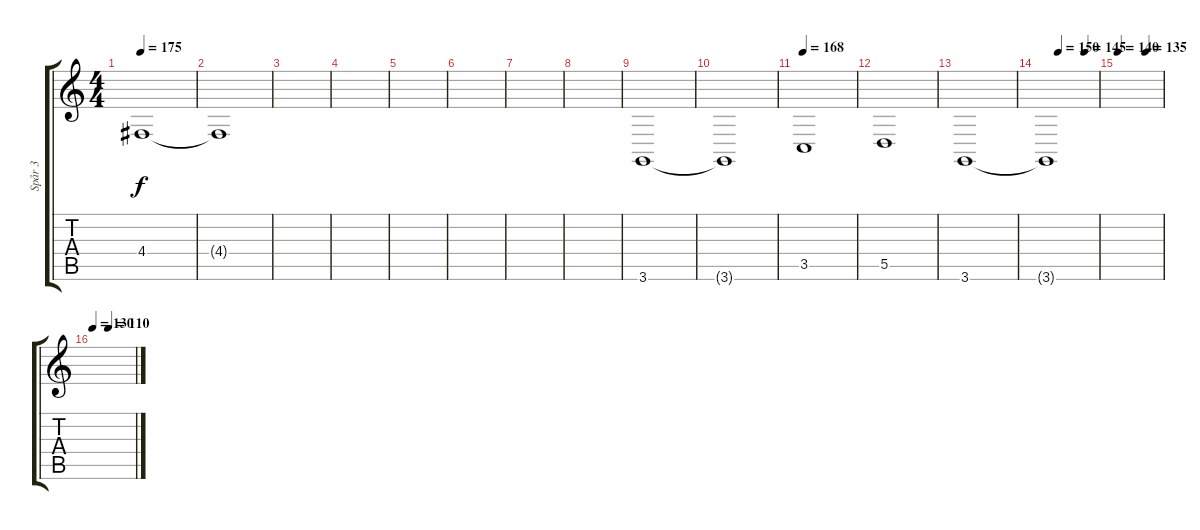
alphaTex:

\track ("Spår 3" "Spår 3") {instrument stringensemble1 bank 4}
\staff {score tabs}
\tuning (E4 B3 G3 D3 A2 E2) {hide}
\ts (4 4)
\tempo 175
\clef g2
\ks c
4.4.1{dy f} |
4.4{t}.1 |
|
|
|
|
|
|
3.6.1{volume 12} |
3.6{t}.1 |
\tempo 168
3.5.1{volume 16 balance 16} |
5.5.1 |
3.6.1{volume 14} |
\tempo (150 0.25)
\tempo (145 0.75)
3.6{t}.1 |
\tempo 140
\tempo (135 0.625)
|
\tempo 130
\tempo (110 0.375)
